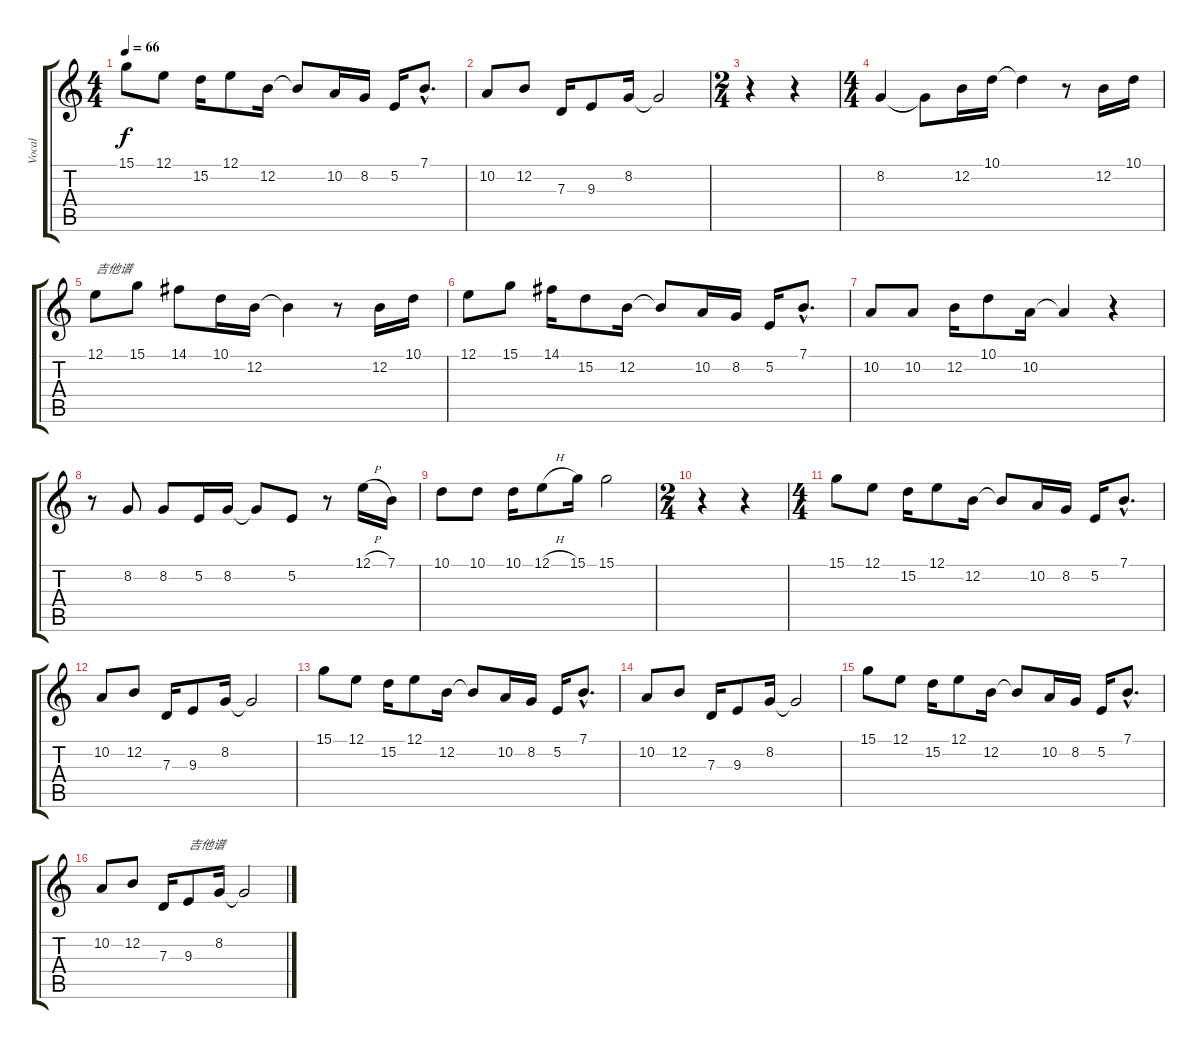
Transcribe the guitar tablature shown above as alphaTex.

\track ("Vocal" "Vocal") {instrument lead4chiff}
\staff {score tabs}
\tuning (E4 B3 G3 D3 A2 E2) {hide}
\ts (4 4)
\tempo 66
\clef g2
\ks c
15.1.8{dy f} 12.1.8 15.2.16 12.1.8 12.2.16 12.2{t}.8 10.2.16 8.2.16 5.2.16 7.1{hac}.8{d} |
10.2.8 12.2.8 7.3.16 9.3.8 8.2.16 8.2{t}.2 |
\ts (2 4)
r.4 r.4 |
\ts (4 4)
8.2.4 8.2{t}.8 12.2.16 10.1.16 10.1{t}.4 r.8 12.2.16 10.1.16 |
12.1.8{txt "吉他谱"} 15.1.8 14.1.8 10.1.16 12.2.16 12.2{t}.4 r.8 12.2.16 10.1.16 |
12.1.8 15.1.8 14.1.16 15.2.8 12.2.16 12.2{t}.8 10.2.16 8.2.16 5.2.16 7.1{hac}.8{d} |
10.2.8 10.2.8 12.2.16 10.1.8 10.2.16 10.2{t}.4 r.4 |
r.8 8.2.8 8.2.8 5.2.16 8.2.16 8.2{t}.8 5.2.8 r.8 12.1{h}.16 7.1.16 |
10.1.8 10.1.8 10.1.16 12.1{h}.8 15.1.16 15.1.2 |
\ts (2 4)
r.4 r.4 |
\ts (4 4)
15.1.8 12.1.8 15.2.16 12.1.8 12.2.16 12.2{t}.8 10.2.16 8.2.16 5.2.16 7.1{hac}.8{d} |
10.2.8 12.2.8 7.3.16 9.3.8 8.2.16 8.2{t}.2 |
15.1.8 12.1.8 15.2.16 12.1.8 12.2.16 12.2{t}.8 10.2.16 8.2.16 5.2.16 7.1{hac}.8{d} |
10.2.8 12.2.8 7.3.16 9.3.8 8.2.16 8.2{t}.2 |
15.1.8 12.1.8 15.2.16 12.1.8 12.2.16 12.2{t}.8 10.2.16 8.2.16 5.2.16 7.1{hac}.8{d} |
10.2.8 12.2.8 7.3.16 9.3.8{txt "吉他谱"} 8.2.16 8.2{t}.2
